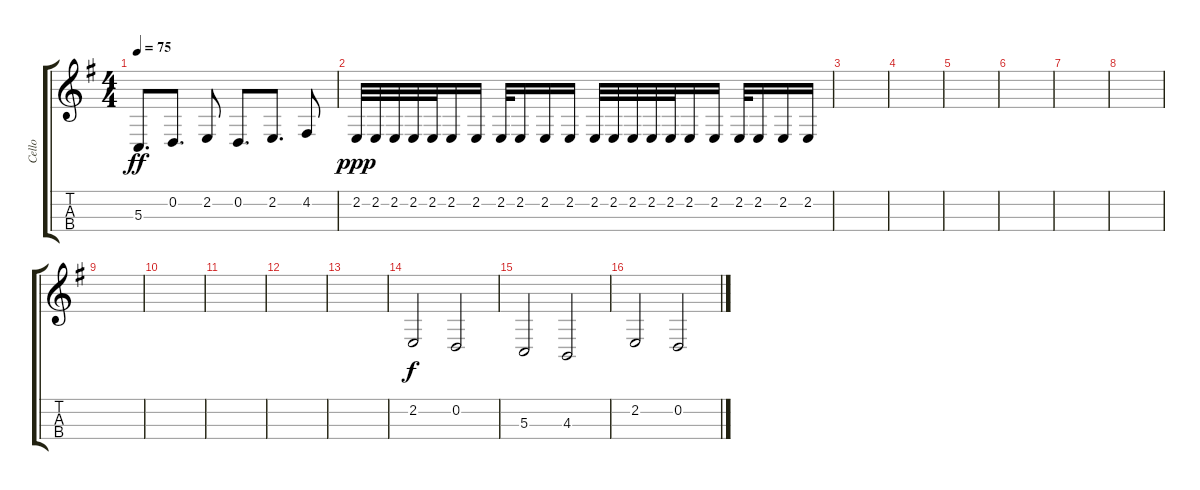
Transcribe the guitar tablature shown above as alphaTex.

\track ("Cello" "Cello") {instrument tremolostrings}
\staff {score tabs}
\tuning (A3 D3 G2 C2) {hide}
\ts (4 4)
\tempo 75
\clef g2
\ks g
5.3.8{d dy ff} 0.2.8{d} 2.2.8 0.2.8{d} 2.2.8{d} 4.2.8 |
2.2.32{dy ppp} 2.2.32 2.2.32 2.2.32 2.2.32 2.2.16 2.2.16 2.2.32 2.2.16 2.2.16 2.2.16 2.2.32 2.2.32 2.2.32 2.2.32 2.2.32 2.2.16 2.2.16 2.2.32 2.2.16 2.2.16 2.2.16 |
|
|
|
|
|
|
|
|
|
|
|
2.2.2{dy f} 0.2.2 |
5.3.2 4.3.2 |
2.2.2 0.2.2
